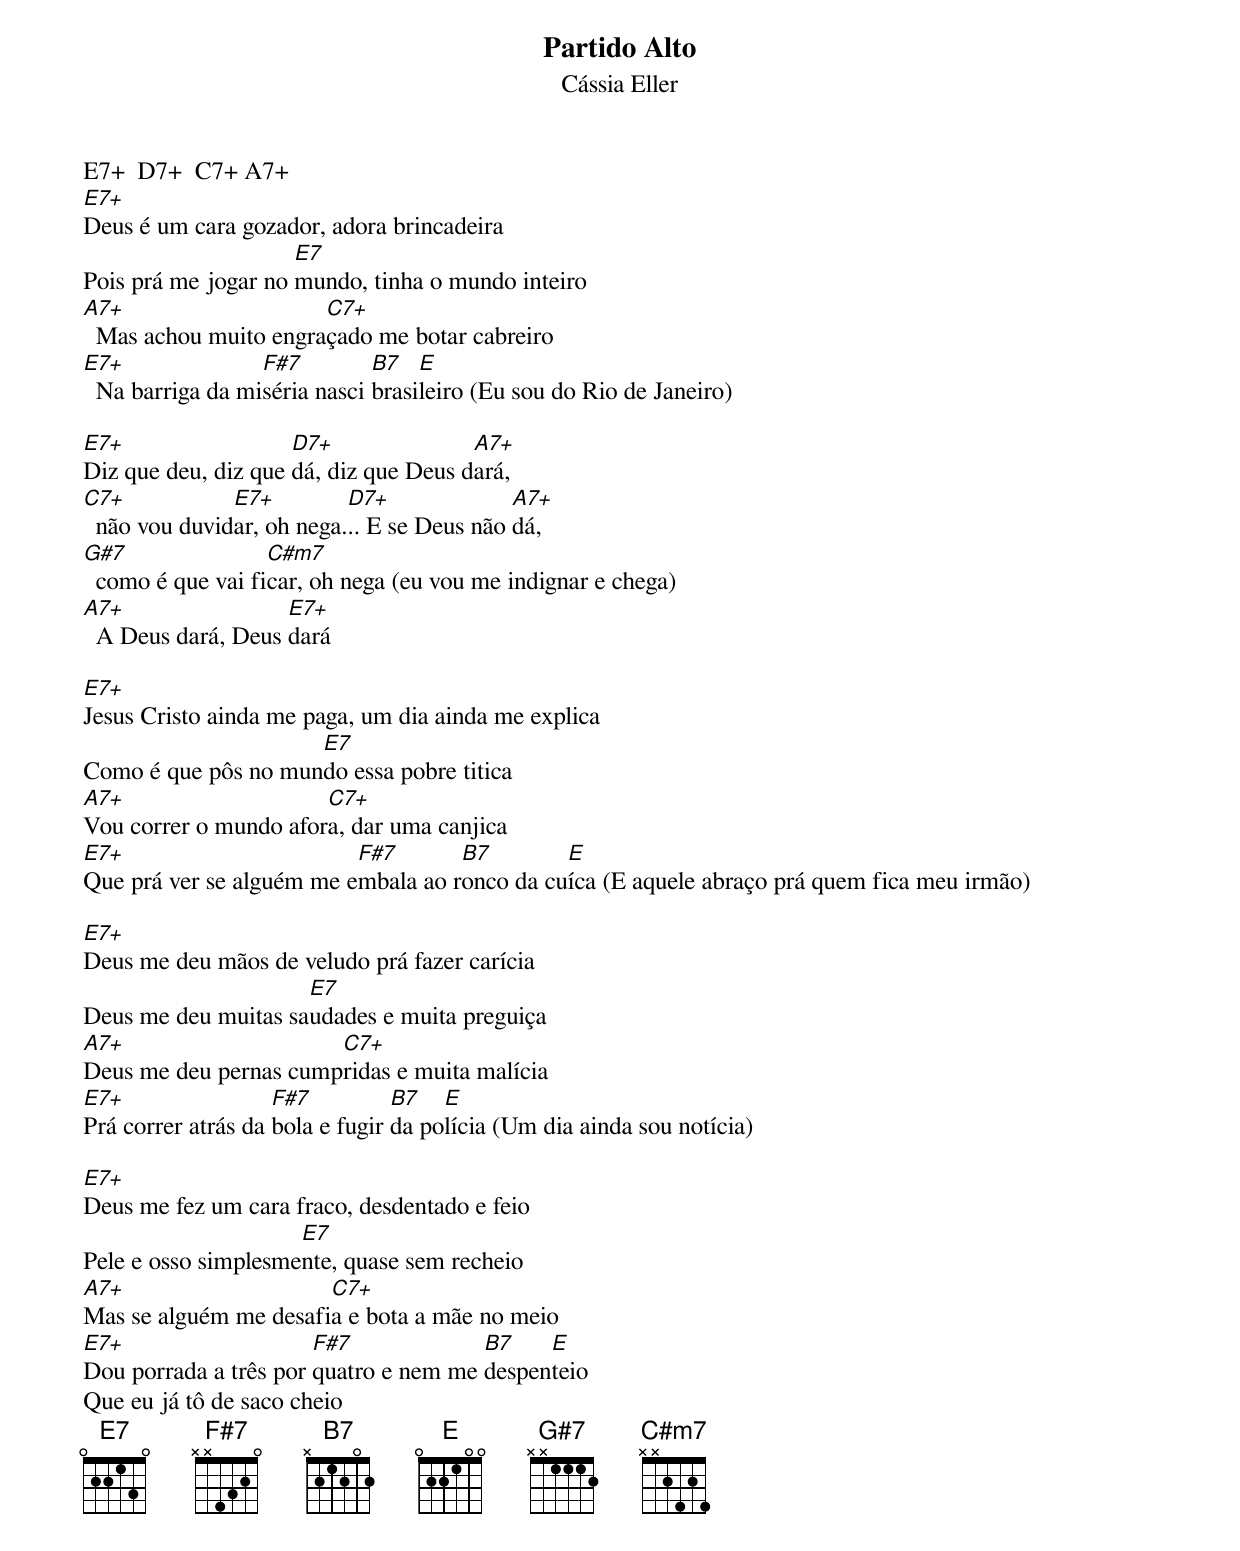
Partido Alto
Cássia Eller

E7+  D7+  C7+ A7+
E7+
Deus é um cara gozador, adora brincadeira
                     E7
Pois prá me jogar no mundo, tinha o mundo inteiro
A7+                    C7+
  Mas achou muito engraçado me botar cabreiro
E7+               F#7         B7   E
  Na barriga da miséria nasci brasileiro (Eu sou do Rio de Janeiro)

E7+                  D7+               A7+
Diz que deu, diz que dá, diz que Deus dará,
C7+            E7+         D7+              A7+
  não vou duvidar, oh nega... E se Deus não dá,
G#7                C#m7
  como é que vai ficar, oh nega (eu vou me indignar e chega)
A7+                 E7+
  A Deus dará, Deus dará

E7+
Jesus Cristo ainda me paga, um dia ainda me explica
                     E7
Como é que pôs no mundo essa pobre titica
A7+                    C7+
Vou correr o mundo afora, dar uma canjica
E7+                       F#7       B7        E
Que prá ver se alguém me embala ao ronco da cuíca (E aquele abraço prá quem fica meu irmão)

E7+
Deus me deu mãos de veludo prá fazer carícia
                     E7
Deus me deu muitas saudades e muita preguiça
A7+                    C7+
Deus me deu pernas cumpridas e muita malícia
E7+                 F#7          B7   E
Prá correr atrás da bola e fugir da polícia (Um dia ainda sou notícia)

E7+
Deus me fez um cara fraco, desdentado e feio
                     E7
Pele e osso simplesmente, quase sem recheio
A7+                    C7+
Mas se alguém me desafia e bota a mãe no meio
E7+                    F#7             B7    E
Dou porrada a três por quatro e nem me despenteio
Que eu já tô de saco cheio
